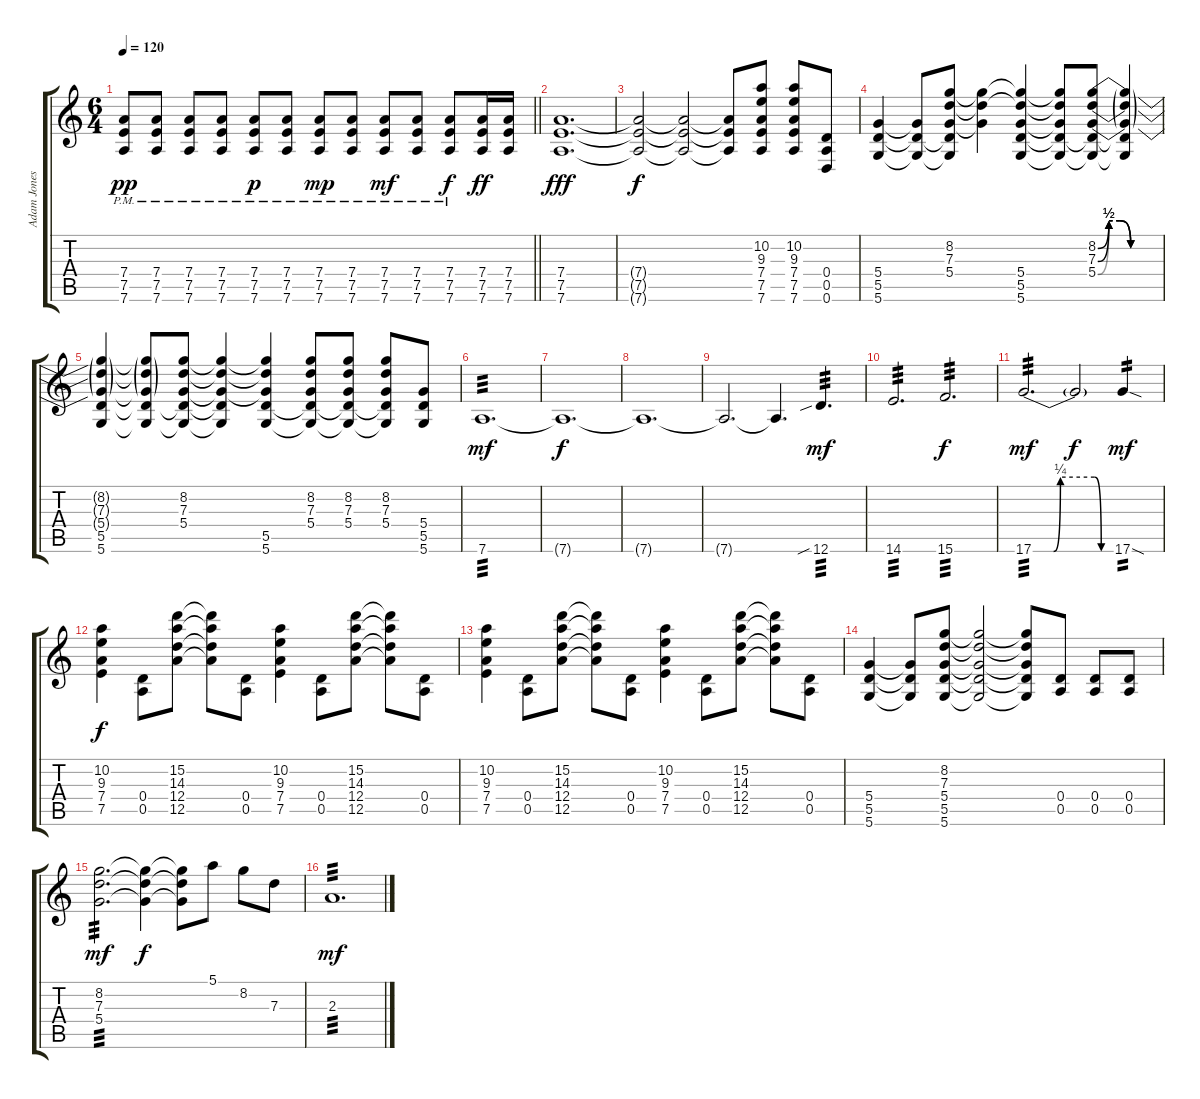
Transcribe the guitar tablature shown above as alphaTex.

\track ("Adam Jones" "Adam Jones") {instrument overdrivenguitar}
\staff {score tabs}
\tuning (E4 B3 G3 D3 A2 D2) {hide}
\ts (6 4)
\tempo 120
\clef g2
\barLineRight lightlight
\ks c
(7.4{pm} 7.5{pm} 7.6{pm}).8{dy pp instrument overdrivenguitar} (7.4{pm} 7.5{pm} 7.6{pm}).8 (7.4{pm} 7.5{pm} 7.6{pm}).8 (7.4{pm} 7.5{pm} 7.6{pm}).8 (7.4{pm} 7.5{pm} 7.6{pm}).8{dy p} (7.4{pm} 7.5{pm} 7.6{pm}).8 (7.4{pm} 7.5{pm} 7.6{pm}).8{dy mp} (7.4{pm} 7.5{pm} 7.6{pm}).8 (7.4{pm} 7.5{pm} 7.6{pm}).8{dy mf} (7.4{pm} 7.5{pm} 7.6{pm}).8 (7.4{pm} 7.5{pm} 7.6{pm}).8{dy f} (7.4 7.5 7.6).16{dy ff} (7.4 7.5 7.6).16 |
\section ("" "")
(7.4 7.5 7.6).1{d dy fff} |
(7.4{t} 7.5{t} 7.6{t}).2{dy f} (7.4{t} 7.5{t} 7.6{t}).2 (7.4{t} 7.5{t} 7.6{t}).8 (10.2 9.3 7.4 7.5 7.6).8 (10.2 9.3 7.4 7.5 7.6).8 (0.4 0.5 0.6).8 |
(5.4 5.5 5.6).4 (5.4{t} 5.5{t} 5.6{t}).8 (8.2 7.3 5.4 5.5{t} 5.6{t}).8 (8.2{t} 7.3{t} 5.4{t}).4 (8.2{t} 7.3{t} 5.4 5.5 5.6).4 (8.2{t} 7.3{t} 5.4{t} 5.5{t} 5.6{t}).8 (8.2{be (custom 0 0 10 2 20 2 30 0 60 0)} 7.3{be (custom 0 0 10 2 20 2 30 0 60 0)} 5.4{be (custom 0 0 10 2 20 2 30 0 60 0)} 5.5{t} 5.6{t}).8 (8.2{t} 7.3{t} 5.4{t} 5.5{t} 5.6{t}).4 |
(8.2{t} 7.3{t} 5.4{t} 5.5 5.6).4 (8.2{t} 7.3{t} 5.4{t} 5.5{t} 5.6{t}).8 (8.2 7.3 5.4 5.5{t} 5.6{t}).8 (8.2{t} 7.3{t} 5.4{t} 5.5{t} 5.6{t}).4 (8.2{t} 7.3{t} 5.4{t} 5.5 5.6).4 (8.2 7.3 5.4 5.5{t} 5.6{t}).8 (8.2 7.3 5.4 5.5{t} 5.6{t}).8 (8.2 7.3 5.4 5.5{t} 5.6{t}).8 (5.4 5.5 5.6).8 |
7.6.1{d tp 3 dy mf} |
7.6{t}.1{d dy f} |
7.6{t}.1{d} |
7.6{t}.2{d} 7.6{t}.4{d} 12.6{sib}.4{d tp 3 dy mf} |
14.6.2{d tp 3} 15.6.2{d tp 3 dy f} |
17.6{be (custom 0 0 15 0 20 1 45 1 50 0 60 0)}.2{d tp 3 dy mf} 17.6{t}.2{dy f} 17.6{sod}.4{tp 2 dy mf} |
(10.2 9.3 7.4 7.5).4{dy f} (0.4 0.5).8 (15.2 14.3 12.4 12.5).8 (15.2{t} 14.3{t} 12.4{t} 12.5{t}).8 (0.4 0.5).8 (10.2 9.3 7.4 7.5).4 (0.4 0.5).8 (15.2 14.3 12.4 12.5).8 (15.2{t} 14.3{t} 12.4{t} 12.5{t}).8 (0.4 0.5).8 |
(10.2 9.3 7.4 7.5).4 (0.4 0.5).8 (15.2 14.3 12.4 12.5).8 (15.2{t} 14.3{t} 12.4{t} 12.5{t}).8 (0.4 0.5).8 (10.2 9.3 7.4 7.5).4 (0.4 0.5).8 (15.2 14.3 12.4 12.5).8 (15.2{t} 14.3{t} 12.4{t} 12.5{t}).8 (0.4 0.5).8 |
(5.4 5.5 5.6).4 (5.4{t} 5.5{t} 5.6{t}).8 (8.2 7.3 5.4 5.5 5.6).8 (8.2{t} 7.3{t} 5.4{t} 5.5{t} 5.6{t}).2 (8.2{t} 7.3{t} 5.4{t} 5.5{t} 5.6{t}).8 (0.4 0.5).8 (0.4 0.5).8 (0.4 0.5).8 |
(8.2 7.3 5.4).2{d tp 3 dy mf} (8.2{t} 7.3{t} 5.4{t}).4{dy f} (8.2{t} 7.3{t} 5.4{t}).8 5.1.8 8.2.8 7.3.8 |
2.3.1{d tp 3 dy mf}
